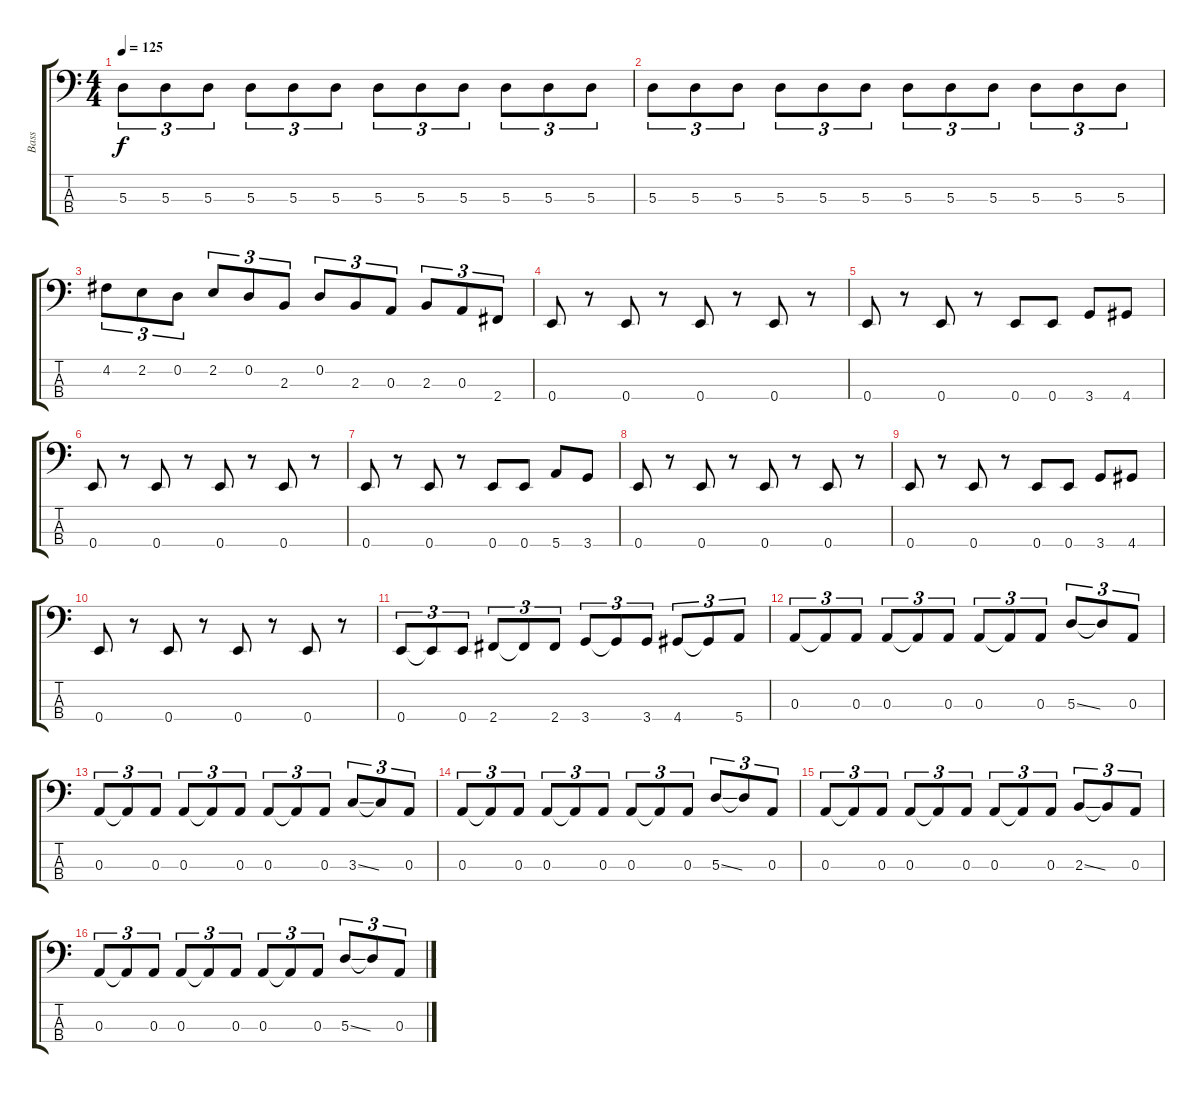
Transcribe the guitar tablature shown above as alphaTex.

\track ("Bass" "Bass") {instrument electricbassfinger}
\staff {score tabs}
\tuning (G2 D2 A1 E1) {hide}
\ts (4 4)
\tempo 125
\clef f4
\ks c
5.3.8{tu (3 2) dy f} 5.3.8{tu (3 2)} 5.3.8{tu (3 2)} 5.3.8{tu (3 2)} 5.3.8{tu (3 2)} 5.3.8{tu (3 2)} 5.3.8{tu (3 2)} 5.3.8{tu (3 2)} 5.3.8{tu (3 2)} 5.3.8{tu (3 2)} 5.3.8{tu (3 2)} 5.3.8{tu (3 2)} |
5.3.8{tu (3 2)} 5.3.8{tu (3 2)} 5.3.8{tu (3 2)} 5.3.8{tu (3 2)} 5.3.8{tu (3 2)} 5.3.8{tu (3 2)} 5.3.8{tu (3 2)} 5.3.8{tu (3 2)} 5.3.8{tu (3 2)} 5.3.8{tu (3 2)} 5.3.8{tu (3 2)} 5.3.8{tu (3 2)} |
4.2.8{tu (3 2)} 2.2.8{tu (3 2)} 0.2.8{tu (3 2)} 2.2.8{tu (3 2)} 0.2.8{tu (3 2)} 2.3.8{tu (3 2)} 0.2.8{tu (3 2)} 2.3.8{tu (3 2)} 0.3.8{tu (3 2)} 2.3.8{tu (3 2)} 0.3.8{tu (3 2)} 2.4.8{tu (3 2)} |
0.4.8 r.8 0.4.8 r.8 0.4.8 r.8 0.4.8 r.8 |
0.4.8 r.8 0.4.8 r.8 0.4.8 0.4.8 3.4.8 4.4.8 |
0.4.8 r.8 0.4.8 r.8 0.4.8 r.8 0.4.8 r.8 |
0.4.8 r.8 0.4.8 r.8 0.4.8 0.4.8 5.4.8 3.4.8 |
0.4.8 r.8 0.4.8 r.8 0.4.8 r.8 0.4.8 r.8 |
0.4.8 r.8 0.4.8 r.8 0.4.8 0.4.8 3.4.8 4.4.8 |
0.4.8 r.8 0.4.8 r.8 0.4.8 r.8 0.4.8 r.8 |
0.4.8{tu (3 2)} 0.4{t}.8{tu (3 2)} 0.4.8{tu (3 2)} 2.4.8{tu (3 2)} 2.4{t}.8{tu (3 2)} 2.4.8{tu (3 2)} 3.4.8{tu (3 2)} 3.4{t}.8{tu (3 2)} 3.4.8{tu (3 2)} 4.4.8{tu (3 2)} 4.4{t}.8{tu (3 2)} 5.4.8{tu (3 2)} |
0.3.8{tu (3 2)} 0.3{t}.8{tu (3 2)} 0.3.8{tu (3 2)} 0.3.8{tu (3 2)} 0.3{t}.8{tu (3 2)} 0.3.8{tu (3 2)} 0.3.8{tu (3 2)} 0.3{t}.8{tu (3 2)} 0.3.8{tu (3 2)} 5.3{ss}.8{tu (3 2)} 5.3{t}.8{tu (3 2)} 0.3.8{tu (3 2)} |
0.3.8{tu (3 2)} 0.3{t}.8{tu (3 2)} 0.3.8{tu (3 2)} 0.3.8{tu (3 2)} 0.3{t}.8{tu (3 2)} 0.3.8{tu (3 2)} 0.3.8{tu (3 2)} 0.3{t}.8{tu (3 2)} 0.3.8{tu (3 2)} 3.3{ss}.8{tu (3 2)} 3.3{t}.8{tu (3 2)} 0.3.8{tu (3 2)} |
0.3.8{tu (3 2)} 0.3{t}.8{tu (3 2)} 0.3.8{tu (3 2)} 0.3.8{tu (3 2)} 0.3{t}.8{tu (3 2)} 0.3.8{tu (3 2)} 0.3.8{tu (3 2)} 0.3{t}.8{tu (3 2)} 0.3.8{tu (3 2)} 5.3{ss}.8{tu (3 2)} 5.3{t}.8{tu (3 2)} 0.3.8{tu (3 2)} |
0.3.8{tu (3 2)} 0.3{t}.8{tu (3 2)} 0.3.8{tu (3 2)} 0.3.8{tu (3 2)} 0.3{t}.8{tu (3 2)} 0.3.8{tu (3 2)} 0.3.8{tu (3 2)} 0.3{t}.8{tu (3 2)} 0.3.8{tu (3 2)} 2.3{ss}.8{tu (3 2)} 2.3{t}.8{tu (3 2)} 0.3.8{tu (3 2)} |
0.3.8{tu (3 2)} 0.3{t}.8{tu (3 2)} 0.3.8{tu (3 2)} 0.3.8{tu (3 2)} 0.3{t}.8{tu (3 2)} 0.3.8{tu (3 2)} 0.3.8{tu (3 2)} 0.3{t}.8{tu (3 2)} 0.3.8{tu (3 2)} 5.3{ss}.8{tu (3 2)} 5.3{t}.8{tu (3 2)} 0.3.8{tu (3 2)}
